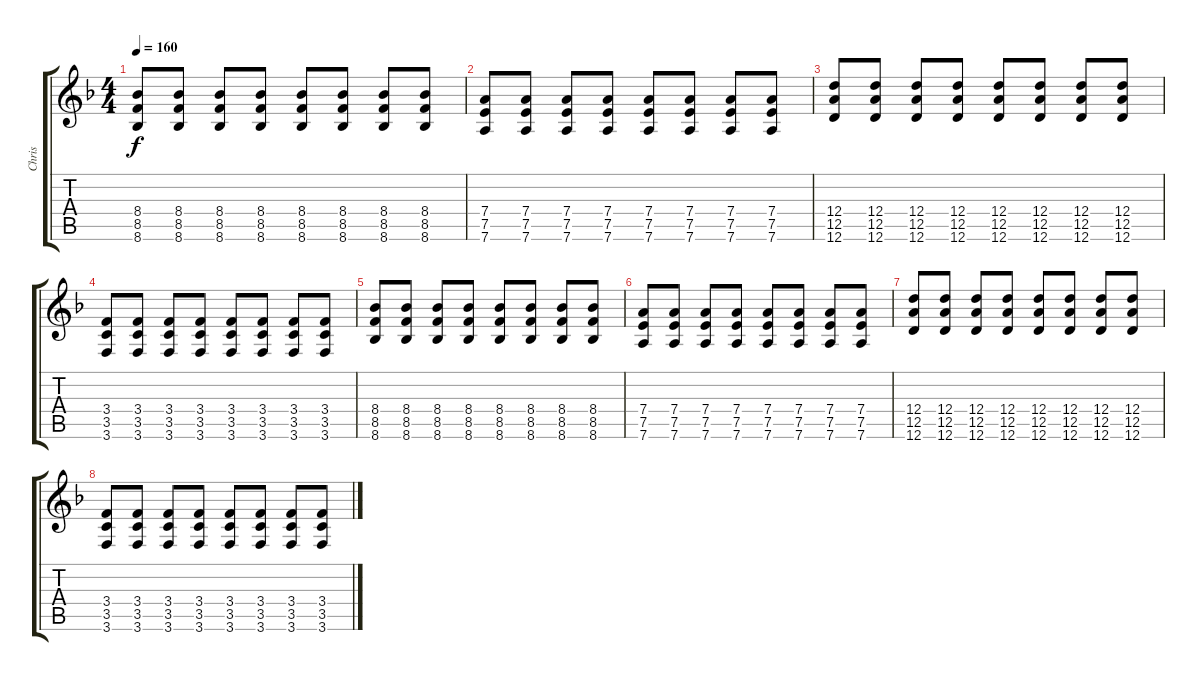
\track ("Chris" "Chris") {instrument distortionguitar}
\staff {score tabs}
\tuning (E4 B3 G3 D3 A2 D2) {hide}
\ts (4 4)
\tempo 160
\clef g2
\ks dminor
(8.4 8.5 8.6).8{dy f} (8.4 8.5 8.6).8 (8.4 8.5 8.6).8 (8.4 8.5 8.6).8 (8.4 8.5 8.6).8 (8.4 8.5 8.6).8 (8.4 8.5 8.6).8 (8.4 8.5 8.6).8 |
(7.4 7.5 7.6).8 (7.4 7.5 7.6).8 (7.4 7.5 7.6).8 (7.4 7.5 7.6).8 (7.4 7.5 7.6).8 (7.4 7.5 7.6).8 (7.4 7.5 7.6).8 (7.4 7.5 7.6).8 |
(12.4 12.5 12.6).8 (12.4 12.5 12.6).8 (12.4 12.5 12.6).8 (12.4 12.5 12.6).8 (12.4 12.5 12.6).8 (12.4 12.5 12.6).8 (12.4 12.5 12.6).8 (12.4 12.5 12.6).8 |
(3.4 3.5 3.6).8 (3.4 3.5 3.6).8 (3.4 3.5 3.6).8 (3.4 3.5 3.6).8 (3.4 3.5 3.6).8 (3.4 3.5 3.6).8 (3.4 3.5 3.6).8 (3.4 3.5 3.6).8 |
(8.4 8.5 8.6).8 (8.4 8.5 8.6).8 (8.4 8.5 8.6).8 (8.4 8.5 8.6).8 (8.4 8.5 8.6).8 (8.4 8.5 8.6).8 (8.4 8.5 8.6).8 (8.4 8.5 8.6).8 |
(7.4 7.5 7.6).8 (7.4 7.5 7.6).8 (7.4 7.5 7.6).8 (7.4 7.5 7.6).8 (7.4 7.5 7.6).8 (7.4 7.5 7.6).8 (7.4 7.5 7.6).8 (7.4 7.5 7.6).8 |
(12.4 12.5 12.6).8 (12.4 12.5 12.6).8 (12.4 12.5 12.6).8 (12.4 12.5 12.6).8 (12.4 12.5 12.6).8 (12.4 12.5 12.6).8 (12.4 12.5 12.6).8 (12.4 12.5 12.6).8 |
(3.4 3.5 3.6).8 (3.4 3.5 3.6).8 (3.4 3.5 3.6).8 (3.4 3.5 3.6).8 (3.4 3.5 3.6).8 (3.4 3.5 3.6).8 (3.4 3.5 3.6).8 (3.4 3.5 3.6).8
